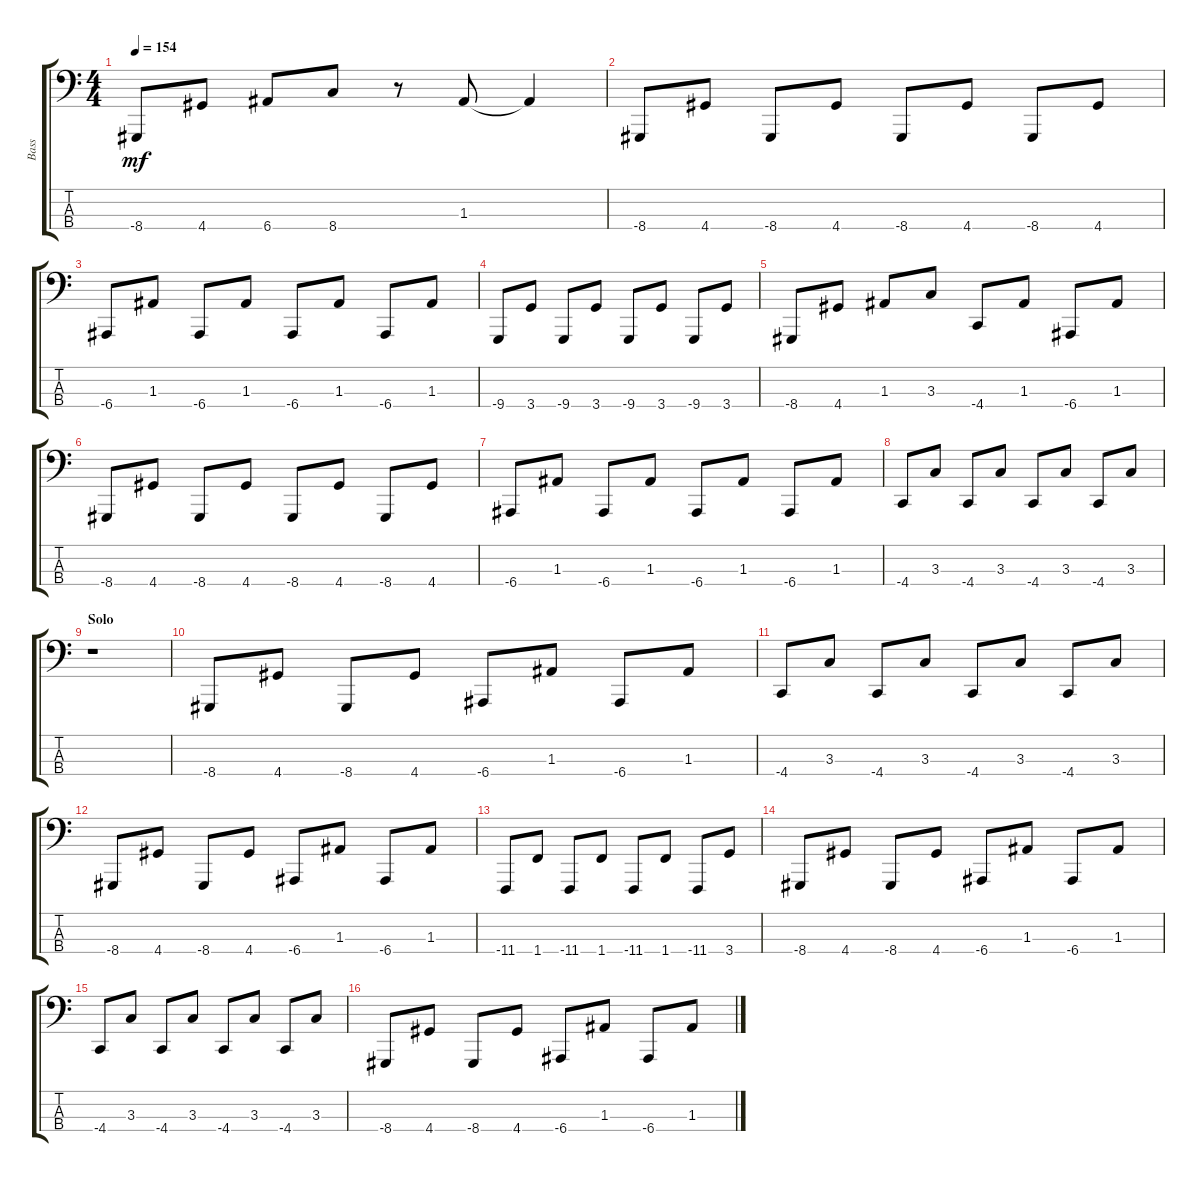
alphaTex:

\track ("Bass" "Bass") {instrument electricbassfinger}
\staff {score tabs}
\tuning (G2 D2 A1 E1) {hide}
\ts (4 4)
\tempo 154
\clef f4
\ks c
-8.4.8{dy mf} 4.4.8 6.4.8 8.4.8 r.8 1.3.8 1.3{t}.4 |
-8.4.8 4.4.8 -8.4.8 4.4.8 -8.4.8 4.4.8 -8.4.8 4.4.8 |
-6.4.8 1.3.8 -6.4.8 1.3.8 -6.4.8 1.3.8 -6.4.8 1.3.8 |
-9.4.8 3.4.8 -9.4.8 3.4.8 -9.4.8 3.4.8 -9.4.8 3.4.8 |
-8.4.8 4.4.8 1.3.8 3.3.8 -4.4.8 1.3.8 -6.4.8 1.3.8 |
-8.4.8 4.4.8 -8.4.8 4.4.8 -8.4.8 4.4.8 -8.4.8 4.4.8 |
-6.4.8 1.3.8 -6.4.8 1.3.8 -6.4.8 1.3.8 -6.4.8 1.3.8 |
-4.4.8 3.3.8 -4.4.8 3.3.8 -4.4.8 3.3.8 -4.4.8 3.3.8 |
\section ("" "Solo")
r.1 |
-8.4.8 4.4.8 -8.4.8 4.4.8 -6.4.8 1.3.8 -6.4.8 1.3.8 |
-4.4.8 3.3.8 -4.4.8 3.3.8 -4.4.8 3.3.8 -4.4.8 3.3.8 |
-8.4.8 4.4.8 -8.4.8 4.4.8 -6.4.8 1.3.8 -6.4.8 1.3.8 |
-11.4.8 1.4.8 -11.4.8 1.4.8 -11.4.8 1.4.8 -11.4.8 3.4.8 |
-8.4.8 4.4.8 -8.4.8 4.4.8 -6.4.8 1.3.8 -6.4.8 1.3.8 |
-4.4.8 3.3.8 -4.4.8 3.3.8 -4.4.8 3.3.8 -4.4.8 3.3.8 |
-8.4.8 4.4.8 -8.4.8 4.4.8 -6.4.8 1.3.8 -6.4.8 1.3.8
